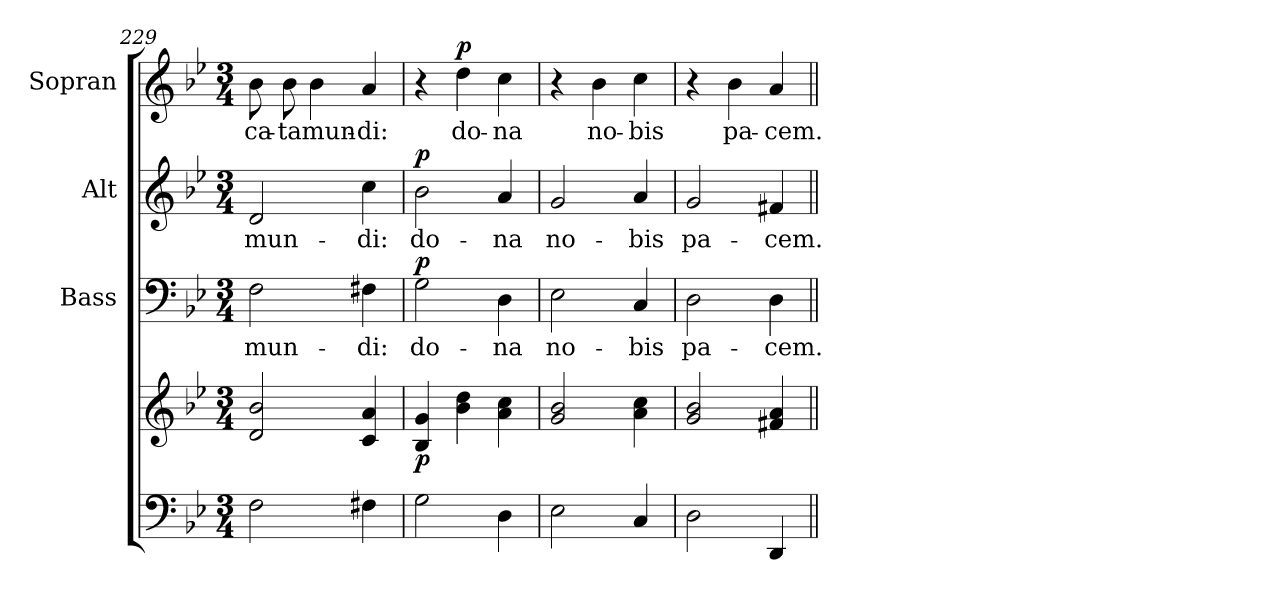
**kern	**kern	**dynam	**kern	**text	**dynam	**kern	**text	**dynam	**kern	**text	**dynam
*part4	*part4	*part4	*part3	*part3	*part3	*part2	*part2	*part2	*part1	*part1	*part1
*staff5	*staff4	*staff4/5	*staff3	*staff3	*staff3	*staff2	*staff2	*staff2	*staff1	*staff1	*staff1
*	*	*	*I"Bass	*	*	*I"Alt	*	*	*I"Sopran	*	*
*	*	*	*I'B.	*	*	*I'A.	*	*	*I'S.	*	*
*clefF4	*clefG2	*	*clefF4	*	*	*clefG2	*	*	*clefG2	*	*
*k[b-e-]	*k[b-e-]	*	*k[b-e-]	*	*	*k[b-e-]	*	*	*k[b-e-]	*	*
*B-:	*B-:	*	*B-:	*	*	*B-:	*	*	*B-:	*	*
*M3/4	*M3/4	*	*M3/4	*	*	*M3/4	*	*	*M3/4	*	*
=229	=229	=229	=229	=229	=229	=229	=229	=229	=229	=229	=229
!	!	!	!	!LO:LY:b	!	!	!LO:LY:b	!	!	!LO:LY:b	!
2F\	2d/ 2b-/	.	2F\	mun-	.	2d/	mun-	.	8b-\	-ca-	.
!	!	!	!	!	!	!	!	!	!	!LO:LY:b	!
.	.	.	.	.	.	.	.	.	8b-\	-ta	.
!	!	!	!	!	!	!	!	!	!	!LO:LY:b	!
.	.	.	.	.	.	.	.	.	4b-\	mun-	.
!	!	!	!	!LO:LY:b	!	!	!LO:LY:b	!	!	!LO:LY:b	!
4F#X\	4c/ 4a/	.	4F#X\	-di:	.	4cc\	-di:	.	4a/	-di:	.
=230	=230	=230	=230	=230	=230	=230	=230	=230	=230	=230	=230
!	!	!LO:DY:b	!	!LO:LY:b	!LO:DY:a	!	!LO:LY:b	!LO:DY:a	!	!	!
2G\	4B-/ 4g/	p	2G\	do-	p	2b-\	do-	p	4r	.	.
!	!	!	!	!	!	!	!	!	!	!LO:LY:b	!LO:DY:a
.	4b-\ 4dd\	.	.	.	.	.	.	.	4dd\	do-	p
!	!	!	!	!LO:LY:b	!	!	!LO:LY:b	!	!	!LO:LY:b	!
4D\	4a\ 4cc\	.	4D\	-na	.	4a/	-na	.	4cc\	-na	.
=231	=231	=231	=231	=231	=231	=231	=231	=231	=231	=231	=231
!	!	!	!	!LO:LY:b	!	!	!LO:LY:b	!	!	!	!
2E-\	2g/ 2b-/	.	2E-\	no-	.	2g/	no-	.	4r	.	.
!	!	!	!	!	!	!	!	!	!	!LO:LY:b	!
.	.	.	.	.	.	.	.	.	4b-\	no-	.
!	!	!	!	!LO:LY:b	!	!	!LO:LY:b	!	!	!LO:LY:b	!
4C/	4a\ 4cc\	.	4C/	-bis	.	4a/	-bis	.	4cc\	-bis	.
=232	=232	=232	=232	=232	=232	=232	=232	=232	=232	=232	=232
!	!	!	!	!LO:LY:b	!	!	!LO:LY:b	!	!	!	!
2D\	2g/ 2b-/	.	2D\	pa-	.	2g/	pa-	.	4r	.	.
!	!	!	!	!	!	!	!	!	!	!LO:LY:b	!
.	.	.	.	.	.	.	.	.	4b-\	pa-	.
!	!	!	!	!LO:LY:b	!	!	!LO:LY:b	!	!	!LO:LY:b	!
4DD/	4f#X/ 4a/	.	4D\	-cem.	.	4f#X/	-cem.	.	4a/	-cem.	.
=||	=||	=||	=||	=||	=||	=||	=||	=||	=||	=||	=||
*-	*-	*-	*-	*-	*-	*-	*-	*-	*-	*-	*-
